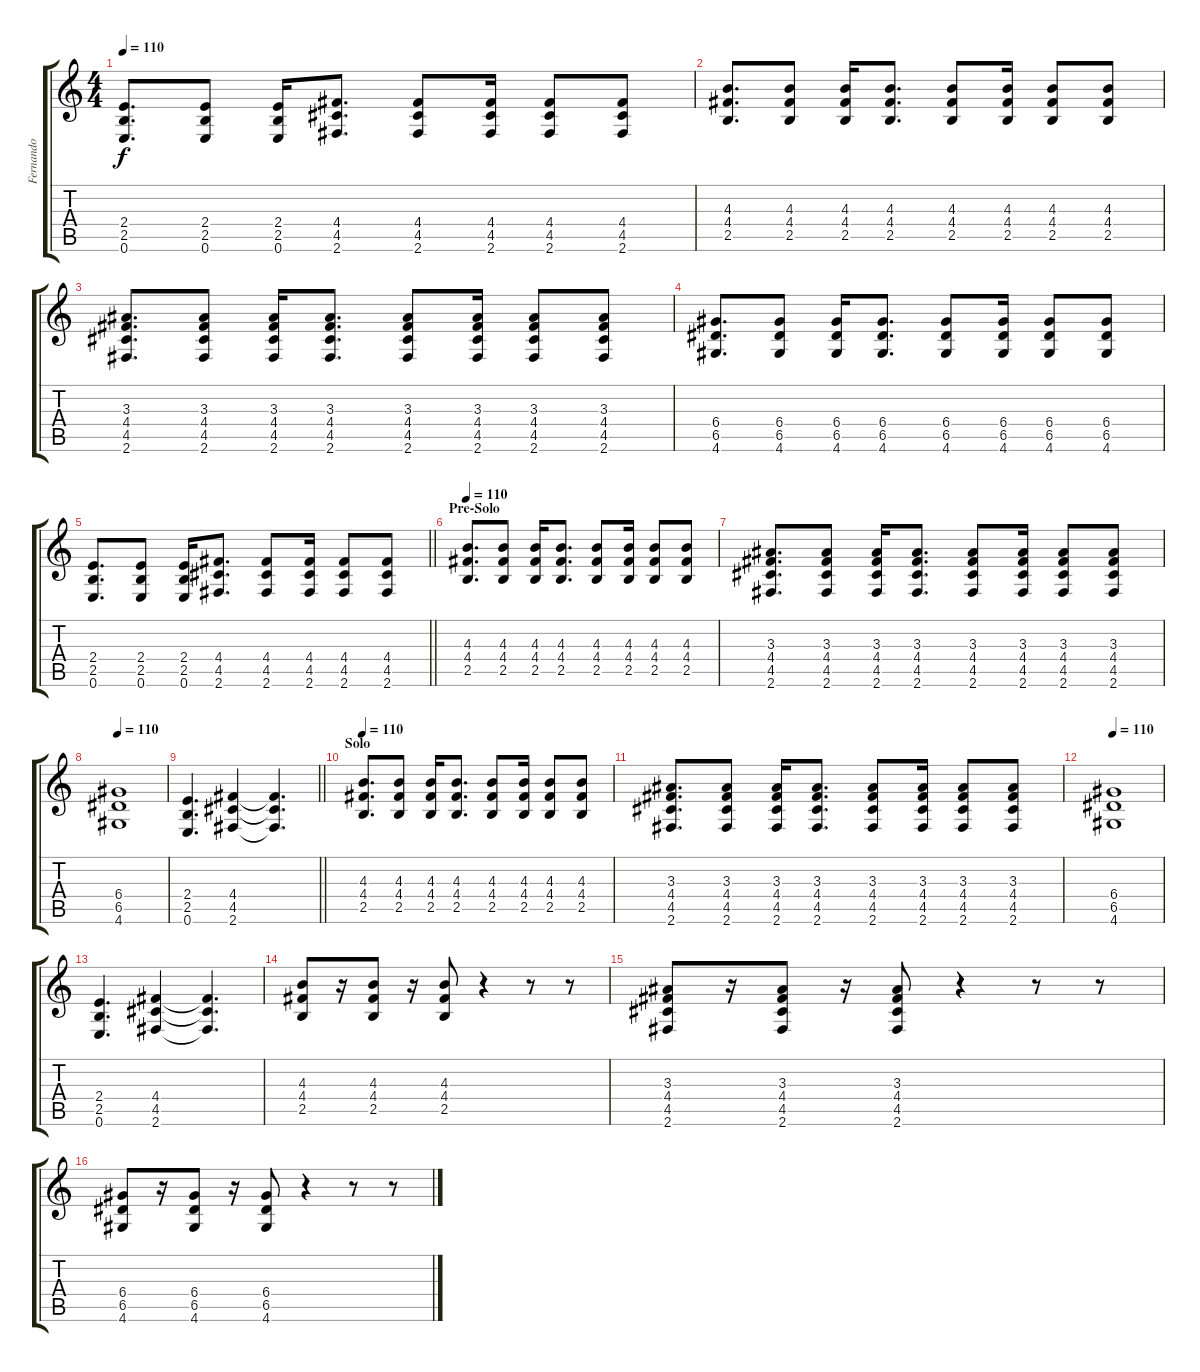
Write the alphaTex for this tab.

\track ("Fernando" "Fernando") {instrument overdrivenguitar}
\staff {score tabs}
\tuning (E4 B3 G3 D3 A2 E2) {hide}
\ts (4 4)
\tempo 110
\clef g2
\ks c
(2.4 2.5 0.6).8{d dy f} (2.4 2.5 0.6).8 (2.4 2.5 0.6).16 (4.4 4.5 2.6).8{d} (4.4 4.5 2.6).8 (4.4 4.5 2.6).16 (4.4 4.5 2.6).8 (4.4 4.5 2.6).8 |
(4.3 4.4 2.5).8{d} (4.3 4.4 2.5).8 (4.3 4.4 2.5).16 (4.3 4.4 2.5).8{d} (4.3 4.4 2.5).8 (4.3 4.4 2.5).16 (4.3 4.4 2.5).8 (4.3 4.4 2.5).8 |
(3.3 4.4 4.5 2.6).8{d} (3.3 4.4 4.5 2.6).8 (3.3 4.4 4.5 2.6).16 (3.3 4.4 4.5 2.6).8{d} (3.3 4.4 4.5 2.6).8 (3.3 4.4 4.5 2.6).16 (3.3 4.4 4.5 2.6).8 (3.3 4.4 4.5 2.6).8 |
(6.4 6.5 4.6).8{d} (6.4 6.5 4.6).8 (6.4 6.5 4.6).16 (6.4 6.5 4.6).8{d} (6.4 6.5 4.6).8 (6.4 6.5 4.6).16 (6.4 6.5 4.6).8 (6.4 6.5 4.6).8 |
\barLineRight lightlight
(2.4 2.5 0.6).8{d} (2.4 2.5 0.6).8 (2.4 2.5 0.6).16 (4.4 4.5 2.6).8{d} (4.4 4.5 2.6).8 (4.4 4.5 2.6).16 (4.4 4.5 2.6).8 (4.4 4.5 2.6).8 |
\section ("" "Pre-Solo")
\tempo 110
(4.3 4.4 2.5).8{d} (4.3 4.4 2.5).8 (4.3 4.4 2.5).16 (4.3 4.4 2.5).8{d} (4.3 4.4 2.5).8 (4.3 4.4 2.5).16 (4.3 4.4 2.5).8 (4.3 4.4 2.5).8 |
(3.3 4.4 4.5 2.6).8{d} (3.3 4.4 4.5 2.6).8 (3.3 4.4 4.5 2.6).16 (3.3 4.4 4.5 2.6).8{d} (3.3 4.4 4.5 2.6).8 (3.3 4.4 4.5 2.6).16 (3.3 4.4 4.5 2.6).8 (3.3 4.4 4.5 2.6).8 |
\tempo 110
(6.4 6.5 4.6).1 |
\barLineRight lightlight
(2.4 2.5 0.6).4{d} (4.4 4.5 2.6).4 (4.4{t} 4.5{t} 2.6{t}).4{d} |
\section ("" "Solo")
\tempo 110
(4.3 4.4 2.5).8{d} (4.3 4.4 2.5).8 (4.3 4.4 2.5).16 (4.3 4.4 2.5).8{d} (4.3 4.4 2.5).8 (4.3 4.4 2.5).16 (4.3 4.4 2.5).8 (4.3 4.4 2.5).8 |
(3.3 4.4 4.5 2.6).8{d} (3.3 4.4 4.5 2.6).8 (3.3 4.4 4.5 2.6).16 (3.3 4.4 4.5 2.6).8{d} (3.3 4.4 4.5 2.6).8 (3.3 4.4 4.5 2.6).16 (3.3 4.4 4.5 2.6).8 (3.3 4.4 4.5 2.6).8 |
\tempo 110
(6.4 6.5 4.6).1 |
(2.4 2.5 0.6).4{d} (4.4 4.5 2.6).4 (4.4{t} 4.5{t} 2.6{t}).4{d} |
(4.3 4.4 2.5).8 r.16 (4.3 4.4 2.5).8 r.16 (4.3 4.4 2.5).8 r.4 r.8 r.8 |
(3.3 4.4 4.5 2.6).8 r.16 (3.3 4.4 4.5 2.6).8 r.16 (3.3 4.4 4.5 2.6).8 r.4 r.8 r.8 |
(6.4 6.5 4.6).8 r.16 (6.4 6.5 4.6).8 r.16 (6.4 6.5 4.6).8 r.4 r.8 r.8
